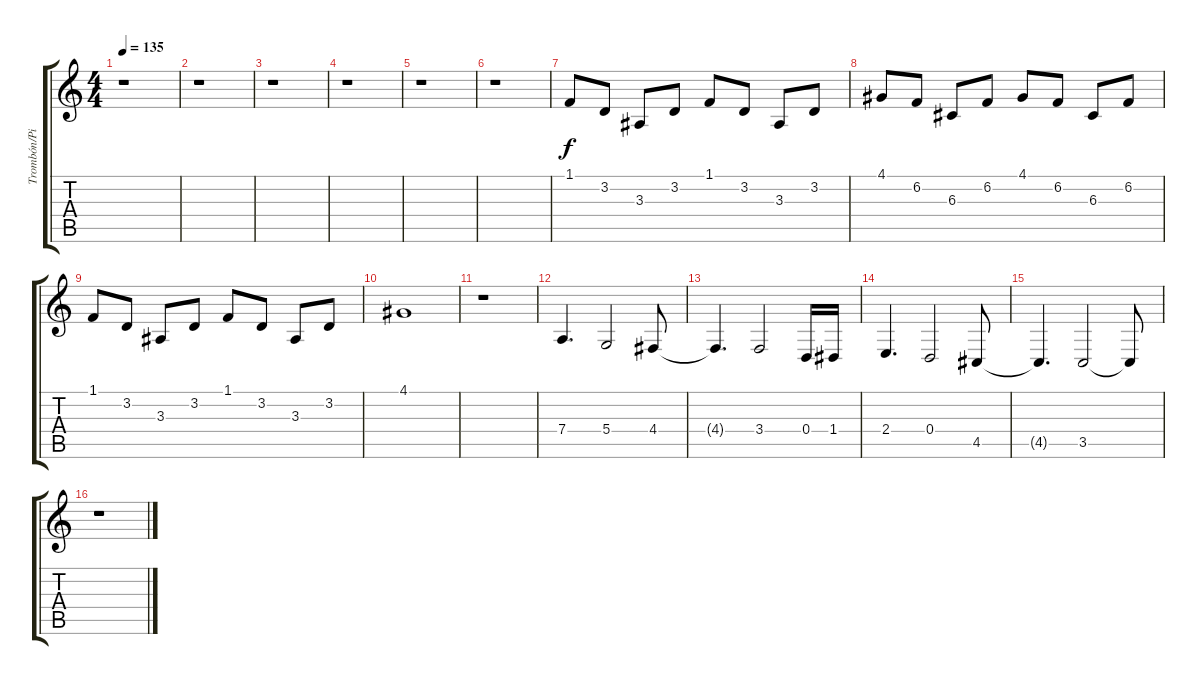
\track ("Trombón/Piano" "Trombón/Pi") {instrument trombone}
\staff {score tabs}
\tuning (E4 B3 G3 D3 A2 E2) {hide}
\ts (4 4)
\tempo 135
\clef g2
\ks c
r.1{dy f} |
r.1 |
r.1 |
r.1 |
r.1 |
r.1 |
1.1.8{instrument acousticgrandpiano} 3.2.8 3.3.8 3.2.8 1.1.8 3.2.8 3.3.8 3.2.8 |
4.1.8 6.2.8 6.3.8 6.2.8 4.1.8 6.2.8 6.3.8 6.2.8 |
1.1.8{instrument acousticgrandpiano} 3.2.8 3.3.8 3.2.8 1.1.8 3.2.8 3.3.8 3.2.8 |
4.1.1 |
r.1{instrument trombone} |
7.4.4{d} 5.4.2 4.4.8 |
4.4{t}.4{d} 3.4.2 0.4.16 1.4.16 |
2.4.4{d} 0.4.2 4.5.8 |
4.5{t}.4{d} 3.5.2 3.5{t}.8 |
r.1
